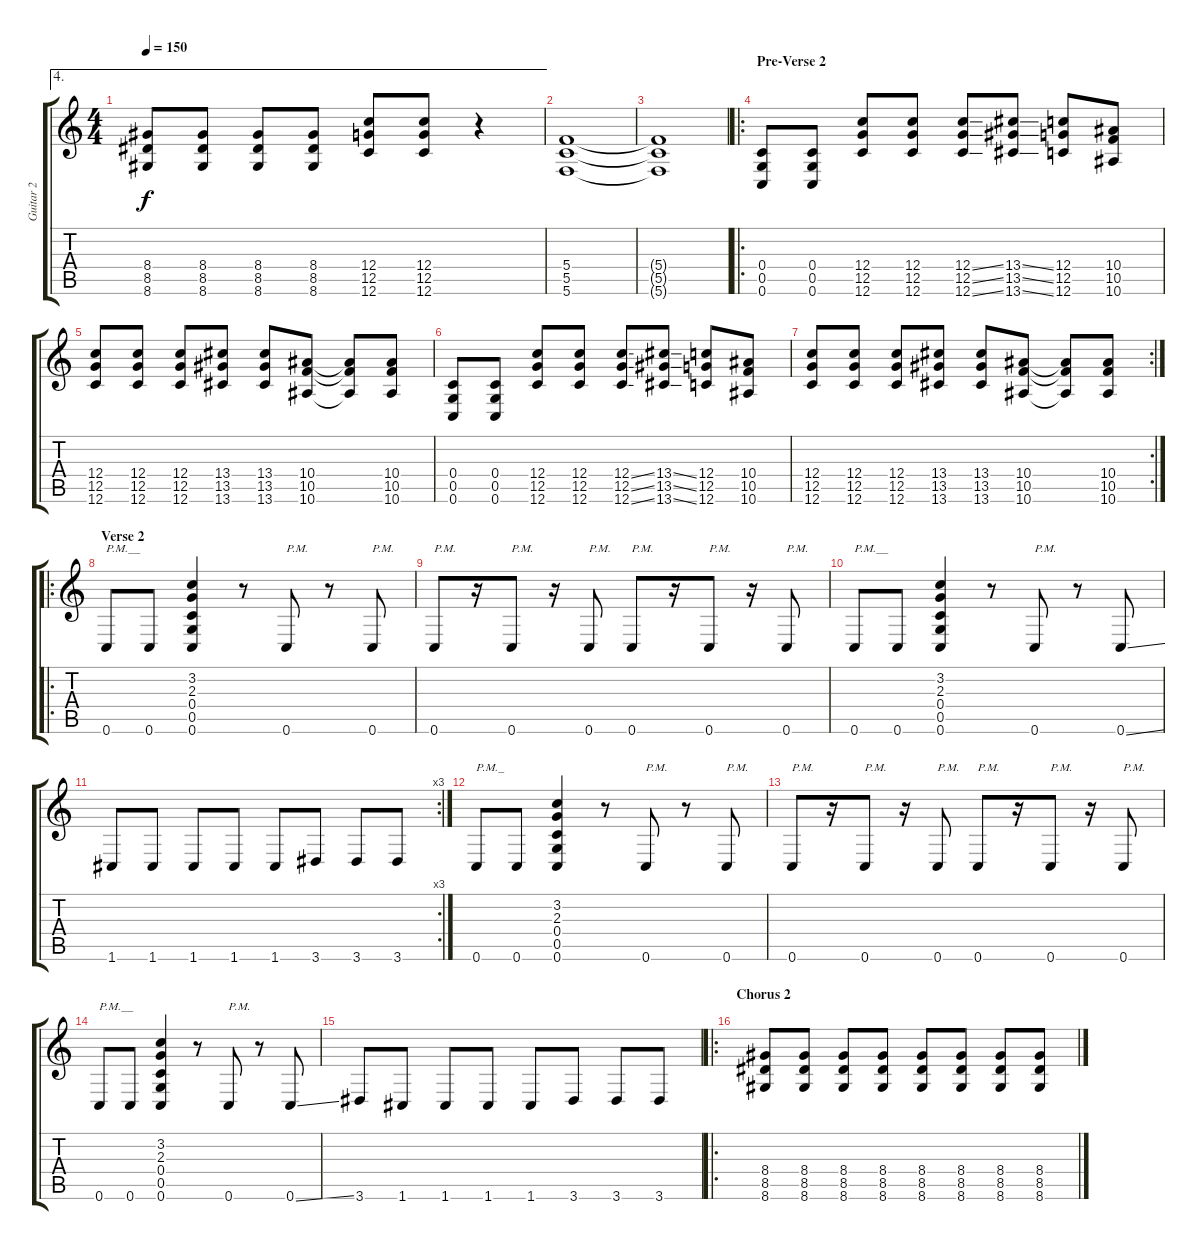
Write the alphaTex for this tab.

\track ("Guitar 2" "Guitar 2") {instrument distortionguitar}
\staff {score tabs}
\tuning (D4 A3 F3 C3 G2 C2) {hide}
\ae 4
\ts (4 4)
\tempo 150
\clef g2
\ks c
(8.4 8.5 8.6).8{dy f} (8.4 8.5 8.6).8 (8.4 8.5 8.6).8 (8.4 8.5 8.6).8 (12.4 12.5 12.6).8 (12.4 12.5 12.6).8 r.4 |
(5.4 5.5 5.6).1 |
(5.4{t} 5.5{t} 5.6{t}).1 |
\ro
\section ("" "Pre-Verse 2")
(0.4 0.5 0.6).8 (0.4 0.5 0.6).8 (12.4 12.5 12.6).8 (12.4 12.5 12.6).8 (12.4{ss} 12.5{ss} 12.6{ss}).8 (13.4{ss} 13.5{ss} 13.6{ss}).8 (12.4 12.5 12.6).8 (10.4 10.5 10.6).8 |
(12.4 12.5 12.6).8 (12.4 12.5 12.6).8 (12.4 12.5 12.6).8 (13.4 13.5 13.6).8 (13.4 13.5 13.6).8 (10.4 10.5 10.6).8 (10.4{t} 10.5{t} 10.6{t}).8 (10.4 10.5 10.6).8 |
(0.4 0.5 0.6).8 (0.4 0.5 0.6).8 (12.4 12.5 12.6).8 (12.4 12.5 12.6).8 (12.4{ss} 12.5{ss} 12.6{ss}).8 (13.4{ss} 13.5{ss} 13.6{ss}).8 (12.4 12.5 12.6).8 (10.4 10.5 10.6).8 |
\rc 2
(12.4 12.5 12.6).8 (12.4 12.5 12.6).8 (12.4 12.5 12.6).8 (13.4 13.5 13.6).8 (13.4 13.5 13.6).8 (10.4 10.5 10.6).8 (10.4{t} 10.5{t} 10.6{t}).8 (10.4 10.5 10.6).8 |
\ro
\section ("" "Verse 2")
0.6.8{txt "P.M.__"} 0.6.8 (3.2 2.3 0.4 0.5 0.6).4 r.8 0.6.8{txt "P.M."} r.8 0.6.8{txt "P.M."} |
0.6.8{txt "P.M."} r.16 0.6.8{txt "P.M."} r.16 0.6.8{txt "P.M."} 0.6.8{txt "P.M."} r.16 0.6.8{txt "P.M."} r.16 0.6.8{txt "P.M."} |
0.6.8{txt "P.M.__"} 0.6.8 (3.2 2.3 0.4 0.5 0.6).4 r.8 0.6.8{txt "P.M."} r.8 0.6{ss}.8 |
\rc 3
1.6.8 1.6.8 1.6.8 1.6.8 1.6.8 3.6.8 3.6.8 3.6.8 |
0.6.8{txt "P.M._"} 0.6.8 (3.2 2.3 0.4 0.5 0.6).4 r.8 0.6.8{txt "P.M."} r.8 0.6.8{txt "P.M."} |
0.6.8{txt "P.M."} r.16 0.6.8{txt "P.M."} r.16 0.6.8{txt "P.M."} 0.6.8{txt "P.M."} r.16 0.6.8{txt "P.M."} r.16 0.6.8{txt "P.M."} |
0.6.8{txt "P.M.__"} 0.6.8 (3.2 2.3 0.4 0.5 0.6).4 r.8 0.6.8{txt "P.M."} r.8 0.6{ss}.8 |
3.6.8 1.6.8 1.6.8 1.6.8 1.6.8 3.6.8 3.6.8 3.6.8 |
\ro
\section ("" "Chorus 2")
(8.4 8.5 8.6).8 (8.4 8.5 8.6).8 (8.4 8.5 8.6).8 (8.4 8.5 8.6).8 (8.4 8.5 8.6).8 (8.4 8.5 8.6).8 (8.4 8.5 8.6).8 (8.4 8.5 8.6).8
